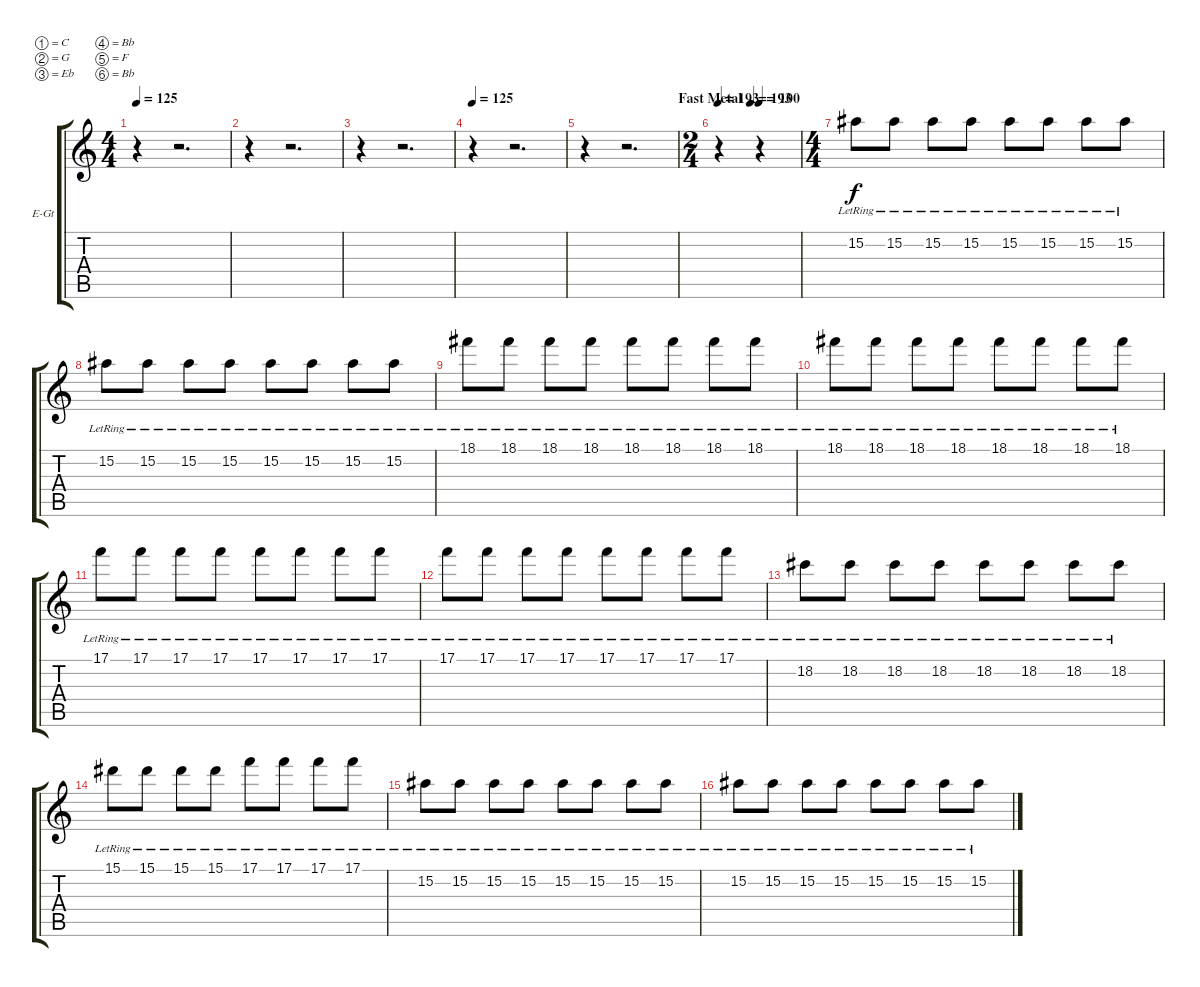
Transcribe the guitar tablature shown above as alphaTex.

\bracketExtendMode groupsimilarinstruments
\firstSystemTrackNameOrientation horizontal
\otherSystemsTrackNameOrientation horizontal
\track ("Additional Guitar" "E-Gt") {instrument distortionguitar}
\staff {score tabs}
\tuning (C4 G3 Eb3 Bb2 F2 Bb1)
\ts (4 4)
\tempo 125
\clef g2
\ks c
r.4{dy f} r.2{d} |
r.4 r.2{d} |
r.4 r.2{d} |
\tempo 125
r.4 r.2{d} |
\tempo (193 "Fast Metal" 1)
r.4 r.2{d} |
\ts (2 4)
\beaming (8 2 2)
\tempo 193
\tempo (100 0.5)
r.4 r.4 |
\ts (4 4)
\beaming (8 2 2 2 2)
15.2{lr}.8 15.2{lr}.8 15.2{lr}.8 15.2{lr}.8 15.2{lr}.8 15.2{lr}.8 15.2{lr}.8 15.2{lr}.8 |
15.2{lr}.8 15.2{lr}.8 15.2{lr}.8 15.2{lr}.8 15.2{lr}.8 15.2{lr}.8 15.2{lr}.8 15.2{lr}.8 |
18.1{lr}.8 18.1{lr}.8 18.1{lr}.8 18.1{lr}.8 18.1{lr}.8 18.1{lr}.8 18.1{lr}.8 18.1{lr}.8 |
18.1{lr}.8 18.1{lr}.8 18.1{lr}.8 18.1{lr}.8 18.1{lr}.8 18.1{lr}.8 18.1{lr}.8 18.1{lr}.8 |
17.1{lr}.8 17.1{lr}.8 17.1{lr}.8 17.1{lr}.8 17.1{lr}.8 17.1{lr}.8 17.1{lr}.8 17.1{lr}.8 |
17.1{lr}.8 17.1{lr}.8 17.1{lr}.8 17.1{lr}.8 17.1{lr}.8 17.1{lr}.8 17.1{lr}.8 17.1{lr}.8 |
18.2{lr}.8 18.2{lr}.8 18.2{lr}.8 18.2{lr}.8 18.2{lr}.8 18.2{lr}.8 18.2{lr}.8 18.2{lr}.8 |
15.1{lr}.8 15.1{lr}.8 15.1{lr}.8 15.1{lr}.8 17.1{lr}.8 17.1{lr}.8 17.1{lr}.8 17.1{lr}.8 |
15.2{lr}.8 15.2{lr}.8 15.2{lr}.8 15.2{lr}.8 15.2{lr}.8 15.2{lr}.8 15.2{lr}.8 15.2{lr}.8 |
15.2{lr}.8 15.2{lr}.8 15.2{lr}.8 15.2{lr}.8 15.2{lr}.8 15.2{lr}.8 15.2{lr}.8 15.2{lr}.8
